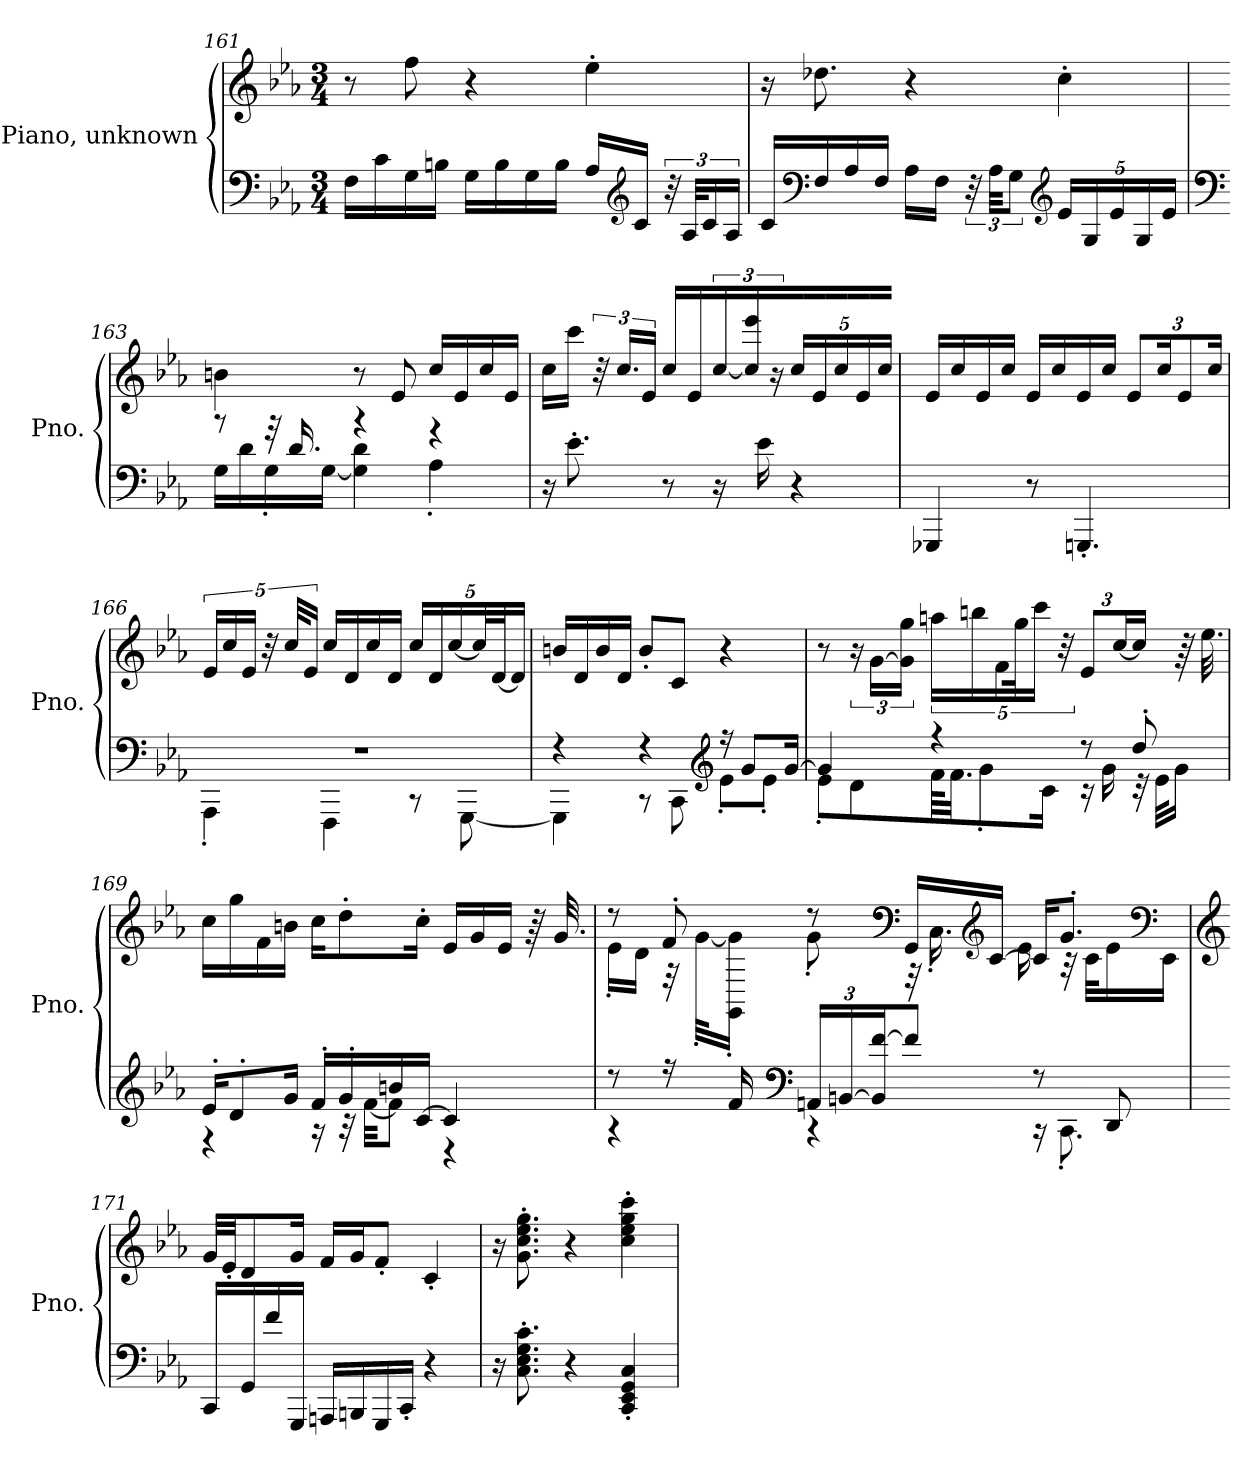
**kern	**kern
*part1	*part1
*staff2	*staff1
*I"Piano, unknown	*
*I'Pno.	*
!!LO:LB:g=z
*clefF4	*clefG2
*k[b-e-a-]	*k[b-e-a-]
*M3/4	*M3/4
=161	=161
16F\LL	8r
16c\	.
16G\	8ff\
16Bn\JJ	.
16G\LL	4r
16B\	.
16G\	.
16B\JJ	.
16A-/LL	4ee-'\
*clefG2	*
16c/JJ	.
48r	.
48A-/KLL	.
24c/	.
24A-/JJ	.
=162	=162
16c/LL	16r
*clefF4	*
16F/	8.dd-X\
16A-/	.
16F/JJ	.
16A-\LL	4r
16F\JJ	.
48r	.
48A-\KKL	.
12G\J	.
*clefG2	*
*Xbrackettup	*
20e-/LL	4cc'\
20G/	.
20e-/	.
20G/	.
20e-/JJ	.
!!LO:LB:g=z
=163	=163
*clefF4	*
*^	*
8r	16G\LL	4bn\
.	16d\	.
32r	16G'\	.
16.d/	.	.
.	[16G\JJ	.
4r	4G\] 4d\	8r
.	.	8e-/
4r	4A-'\	16cc/LL
.	.	16e-/
.	.	16cc/
.	.	16e-/JJ
*v	*v	*
=164	=164
16r	16cc\LL
8.e-'\	16ccc\JJ
.	48r
.	24.cc/LL
.	24e-/JJ
8r	16cc\LL
.	16e-\
16r	[24cc\
.	24cc\] 24eee-\JJ
16e-\	.
.	24r
*	*Xbrackettup
4r	20cc/LL
.	20e-/
.	20cc/
.	20e-/
.	20cc/JJ
=165	=165
4GGG-X/	16e-/LL
.	16cc/
.	16e-/
.	16cc/JJ
8r	16e-/LL
.	16cc/
4.GGGn'/	16e-/
.	16cc/JJ
.	12e-/L
.	24cc/K
.	12e-/
.	24cc/Jk
!!LO:LB:g=z
=166	=166
*^	*
*	*	*brackettup
2.r	4AAA-'\	20e-/LL
.	.	20cc/
.	.	20e-/JJ
.	.	40r
.	.	40cc/KLL
.	.	20e-/JJ
.	4FFF\	16cc/LL
.	.	16d/
.	.	16cc/
.	.	16d/JJ
*	*	*Xbrackettup
.	8r	20cc/LL
.	.	20d/
.	.	[20cc/
.	[8GGG\	.
.	.	40cc/L]
.	.	[40d/J
.	.	20d/JJ]
=167	=167	=167
4r	4GGG\]	16bn/LL
.	.	16d/
.	.	16b/
.	.	16d/JJ
4r	8r	8b'/L
.	8CC\	8c/J
*clefG2	*	*
16r	8e-'\L	4r
8g/L	.	.
.	8e-'\J	.
[16g/Jk	.	.
!!LO:PB:g=z
=168	=168	=168
4g/]	8e-'\L	8r
*	*	*brackettup
.	8d\	24r
.	.	[24g\LL
.	.	24g\] 24gg\JJ
4r	64f\KLL	20aan\LL
.	32.f\JJ	.
.	.	20bbn\
.	8g'\	.
.	.	20f\
.	.	40gg\K
.	.	20ccc\JJ
.	16c\Jk	.
.	.	40r
*	*	*Xbrackettup
8r	16r	12e-/L
.	16g\	.
.	.	[24cc/L
8dd'/	32r	16cc/JJ]
.	32e-\KLL	.
.	16g\JJ	64r
.	.	32.ee-\
=169	=169	=169
16e-'/KL	4r	16cc\LL
8d'/	.	16gg\
.	.	16f\
16g/Jk	.	16bn\JJ
16f'/LL	16r	16cc\KL
16g'/	32r	8dd'\
.	[32f\KKL	.
16bn/	8f\J]	.
[16c/JJ	.	16cc'\Jk
4c/]	4r	16e-/LL
.	.	16g/
.	.	16e-/JJ
.	.	64r
.	.	32.g/
!!LO:LB:g=z
=170	=170	=170
*	*	*^
8r	4r	8r	16e-'\LL
.	.	.	16d\JJ
16r	.	8f'/	32r
.	.	.	[32g'\KLL
16f/	.	.	16GG\' 16g\]'JJ
*clefF4	*	*	*
24AAn/LL	4r	8r	8g'\
[24BBn/	.	.	.
24BB/] [24f/J	.	.	.
*	*	*clefF4	*
8f/J]	.	16GG/LL	32r
.	.	.	16.C'\
*	*	*clefG2	*
.	.	[16c/JJ	.
8r	16r	16c/KL]	16e-\
.	8.CC'\	8.g'/J	32r
.	.	.	32c\KLL
8DD/	.	.	16e-\
*	*	*clefF4	*
.	.	.	16EE-\JJ
*v	*v	*	*
*	*v	*v
=171	=171
*	*clefG2
16CC/LL	32g/LLL
.	32e-'/JJ
16GG/	8d/
16f/	.
16GGG/JJ	16g/Jk
16AAAn/LL	16f/LL
16BBBn/	16g/J
16GGG/	8f'/J
16CC'/JJ	.
4r	4c'/
!!LO:LB:g=z
=172	=172
16r	16r
8.C\' 8.E-\' 8.G\' 8.c\'	8.g\' 8.cc\' 8.ee-\' 8.gg\'
4r	4r
4CC/' 4EE-/' 4GG/' 4C/'	4cc\' 4ee-\' 4gg\' 4ccc\'
=	=
*-	*-
